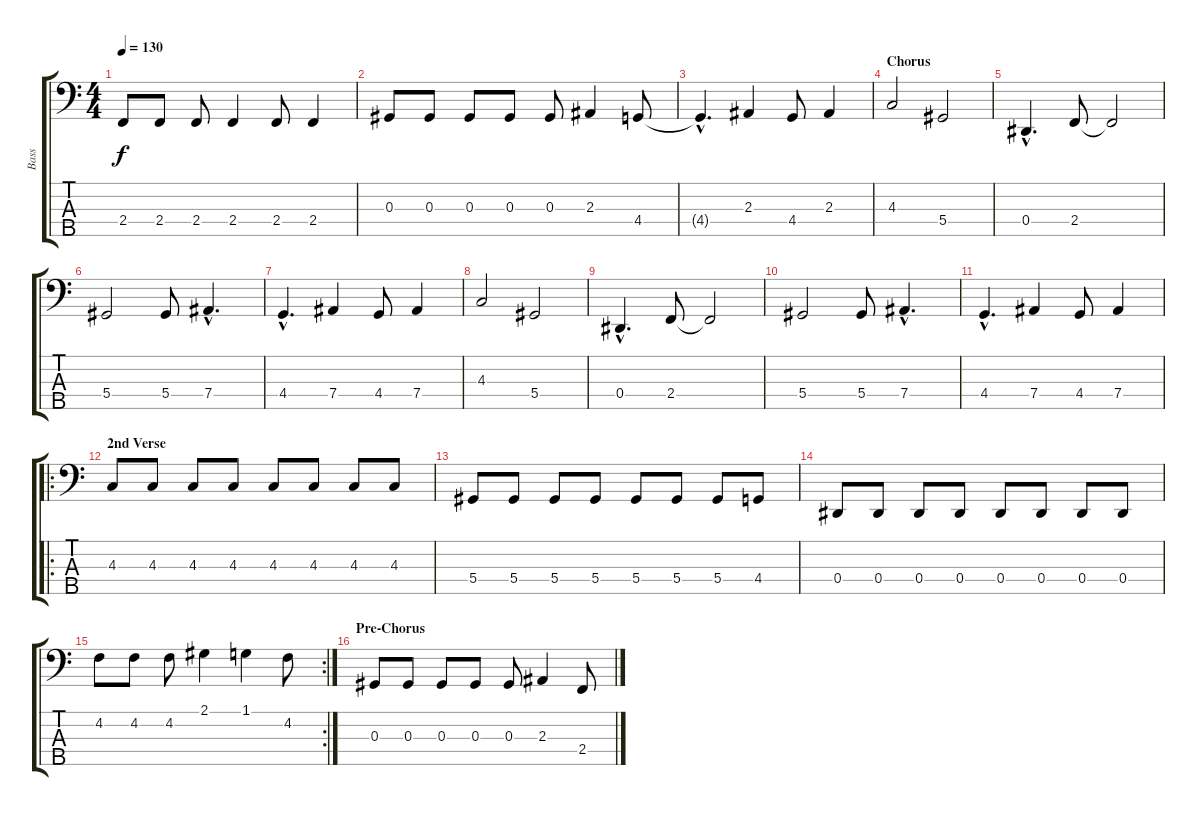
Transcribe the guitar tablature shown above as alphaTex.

\track ("Bass" "Bass") {instrument electricbassfinger}
\staff {score tabs}
\tuning (Gb2 Db2 Ab1 Eb1 Bb0) {hide}
\ts (4 4)
\tempo 130
\clef f4
\ks c
2.4{t}.8{dy f} 2.4.8 2.4.8 2.4.4 2.4.8 2.4.4 |
0.3.8 0.3.8 0.3.8 0.3.8 0.3.8 2.3.4 4.4.8 |
4.4{hac t}.4{d} 2.3.4 4.4.8 2.3.4 |
\section ("" "Chorus")
4.3.2 5.4.2 |
0.4{hac}.4{d} 2.4.8 2.4{t}.2 |
5.4.2 5.4.8 7.4{hac}.4{d} |
4.4{hac}.4{d} 7.4.4 4.4.8 7.4.4 |
4.3.2 5.4.2 |
0.4{hac}.4{d} 2.4.8 2.4{t}.2 |
5.4.2 5.4.8 7.4{hac}.4{d} |
4.4{hac}.4{d} 7.4.4 4.4.8 7.4.4 |
\ro
\section ("" "2nd Verse")
4.3.8 4.3.8 4.3.8 4.3.8 4.3.8 4.3.8 4.3.8 4.3.8 |
5.4.8 5.4.8 5.4.8 5.4.8 5.4.8 5.4.8 5.4.8 4.4.8 |
0.4.8 0.4.8 0.4.8 0.4.8 0.4.8 0.4.8 0.4.8 0.4.8 |
\rc 2
4.2.8 4.2.8 4.2.8 2.1.4 1.1.4 4.2.8 |
\section ("" "Pre-Chorus")
0.3.8 0.3.8 0.3.8 0.3.8 0.3.8 2.3.4 2.4.8
